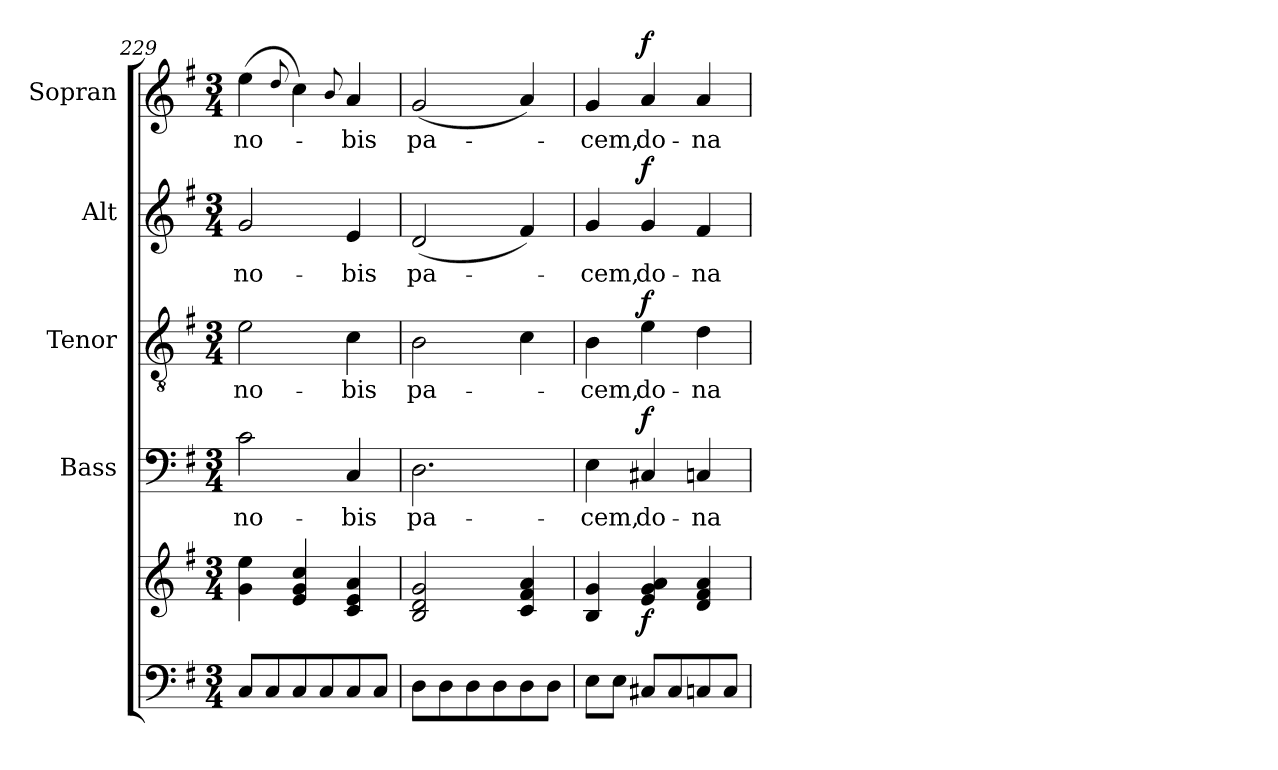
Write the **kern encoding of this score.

**kern	**kern	**dynam	**kern	**text	**dynam	**kern	**text	**dynam	**kern	**text	**dynam	**kern	**text	**dynam
*part5	*part5	*part5	*part4	*part4	*part4	*part3	*part3	*part3	*part2	*part2	*part2	*part1	*part1	*part1
*staff6	*staff5	*staff5/6	*staff4	*staff4	*staff4	*staff3	*staff3	*staff3	*staff2	*staff2	*staff2	*staff1	*staff1	*staff1
*	*	*	*I"Bass	*	*	*I"Tenor	*	*	*I"Alt	*	*	*I"Sopran	*	*
*	*	*	*I'B.	*	*	*I'T.	*	*	*I'A.	*	*	*I'S.	*	*
*clefF4	*clefG2	*	*clefF4	*	*	*clefGv2	*	*	*clefG2	*	*	*clefG2	*	*
*k[f#]	*k[f#]	*	*k[f#]	*	*	*k[f#]	*	*	*k[f#]	*	*	*k[f#]	*	*
*G:	*G:	*	*G:	*	*	*G:	*	*	*G:	*	*	*G:	*	*
*M3/4	*M3/4	*	*M3/4	*	*	*M3/4	*	*	*M3/4	*	*	*M3/4	*	*
=229	=229	=229	=229	=229	=229	=229	=229	=229	=229	=229	=229	=229	=229	=229
!	!	!	!	!LO:LY:b	!	!	!LO:LY:b	!	!	!LO:LY:b	!	!	!LO:LY:b	!
8C/L	4g\ 4ee\	.	2c\	no-	.	2e\	no-	.	2g/	no-	.	(>4ee\	no-	.
8C/	.	.	.	.	.	.	.	.	.	.	.	.	.	.
.	.	.	.	.	.	.	.	.	.	.	.	8qqdd/	.	.
8C/	4e/ 4g/ 4cc/	.	.	.	.	.	.	.	.	.	.	4cc\)	.	.
8C/	.	.	.	.	.	.	.	.	.	.	.	.	.	.
.	.	.	.	.	.	.	.	.	.	.	.	8qqb/	.	.
!	!	!	!	!LO:LY:b	!	!	!LO:LY:b	!	!	!LO:LY:b	!	!	!LO:LY:b	!
8C/	4c/ 4e/ 4a/	.	4C/	-bis	.	4c\	-bis	.	4e/	-bis	.	4a/	-bis	.
8C/J	.	.	.	.	.	.	.	.	.	.	.	.	.	.
=230	=230	=230	=230	=230	=230	=230	=230	=230	=230	=230	=230	=230	=230	=230
!	!	!	!	!LO:LY:b	!	!	!LO:LY:b	!	!	!LO:LY:b	!	!	!LO:LY:b	!
8D\L	2B/ 2d/ 2g/	.	2.D\	pa-	.	2B\	pa-	.	(<2d/	pa-	.	(<2g/	pa-	.
8D\	.	.	.	.	.	.	.	.	.	.	.	.	.	.
8D\	.	.	.	.	.	.	.	.	.	.	.	.	.	.
8D\	.	.	.	.	.	.	.	.	.	.	.	.	.	.
8D\	4c/ 4f#/ 4a/	.	.	.	.	4c\	.	.	4f#/)	.	.	4a/)	.	.
8D\J	.	.	.	.	.	.	.	.	.	.	.	.	.	.
=231	=231	=231	=231	=231	=231	=231	=231	=231	=231	=231	=231	=231	=231	=231
!	!	!	!	!LO:LY:b	!	!	!LO:LY:b	!	!	!LO:LY:b	!	!	!LO:LY:b	!
8E\L	4B/ 4g/	.	4E\	-cem,	.	4B\	-cem,	.	4g/	-cem,	.	4g/	-cem,	.
8E\J	.	.	.	.	.	.	.	.	.	.	.	.	.	.
!	!	!LO:DY:b	!	!LO:LY:b	!LO:DY:a	!	!LO:LY:b	!LO:DY:a	!	!LO:LY:b	!LO:DY:a	!	!LO:LY:b	!LO:DY:a
8C#X/L	4e/ 4g/ 4a/	f	4C#X/	do-	f	4e\	do-	f	4g/	do-	f	4a/	do-	f
8C#/	.	.	.	.	.	.	.	.	.	.	.	.	.	.
!	!	!	!	!LO:LY:b	!	!	!LO:LY:b	!	!	!LO:LY:b	!	!	!LO:LY:b	!
8Cn/	4d/ 4f#/ 4a/	.	4Cn/	-na	.	4d\	-na	.	4f#/	-na	.	4a/	-na	.
8C/J	.	.	.	.	.	.	.	.	.	.	.	.	.	.
=	=	=	=	=	=	=	=	=	=	=	=	=	=	=
*-	*-	*-	*-	*-	*-	*-	*-	*-	*-	*-	*-	*-	*-	*-
